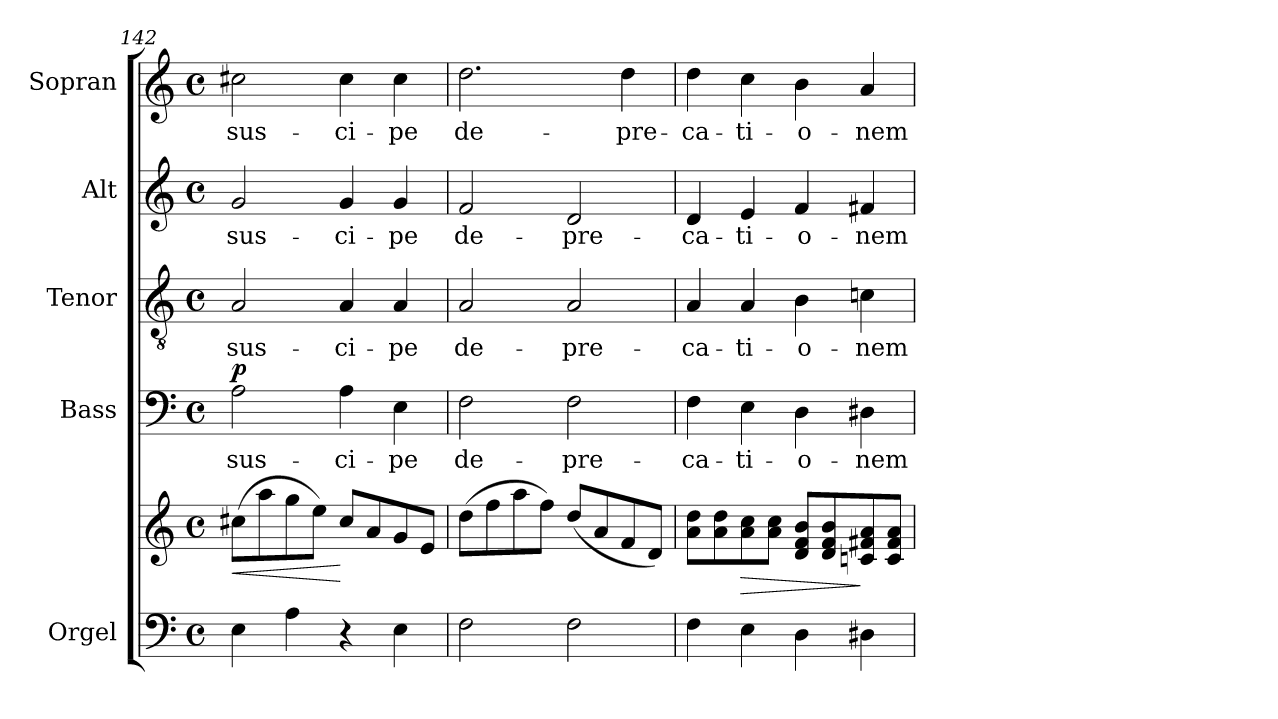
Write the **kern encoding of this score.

**kern	**kern	**dynam	**kern	**text	**dynam	**kern	**text	**kern	**text	**kern	**text
*part5	*part5	*part5	*part4	*part4	*part4	*part3	*part3	*part2	*part2	*part1	*part1
*staff6	*staff5	*staff5/6	*staff4	*staff4	*staff4	*staff3	*staff3	*staff2	*staff2	*staff1	*staff1
*I"Orgel	*	*	*I"Bass	*	*	*I"Tenor	*	*I"Alt	*	*I"Sopran	*
*I'Org.	*	*	*I'B.	*	*	*I'T.	*	*I'A.	*	*I'S.	*
*clefF4	*clefG2	*	*clefF4	*	*	*clefGv2	*	*clefG2	*	*clefG2	*
*k[]	*k[]	*	*k[]	*	*	*k[]	*	*k[]	*	*k[]	*
*C:	*C:	*	*C:	*	*	*C:	*	*C:	*	*C:	*
*M4/4	*M4/4	*	*M4/4	*	*	*M4/4	*	*M4/4	*	*M4/4	*
*met(c)	*met(c)	*	*met(c)	*	*	*met(c)	*	*met(c)	*	*met(c)	*
=142	=142	=142	=142	=142	=142	=142	=142	=142	=142	=142	=142
!	!	!LO:HP:b	!	!LO:LY:b	!LO:DY:a	!	!LO:LY:b	!	!LO:LY:b	!	!LO:LY:b
4E\	(>8cc#X\L	<	2A\	sus-	p	2A/	sus-	2g/	sus-	2cc#X\	sus-
.	8aa\	.	.	.	.	.	.	.	.	.	.
4A\	8gg\	.	.	.	.	.	.	.	.	.	.
.	8ee\J)	.	.	.	.	.	.	.	.	.	.
!	!	!	!	!LO:LY:b	!	!	!LO:LY:b	!	!LO:LY:b	!	!LO:LY:b
4r	8cc#/L	[	4A\	-ci-	.	4A/	-ci-	4g/	-ci-	4cc#\	-ci-
.	8a/	.	.	.	.	.	.	.	.	.	.
!	!	!	!	!LO:LY:b	!	!	!LO:LY:b	!	!LO:LY:b	!	!LO:LY:b
4E\	8g/	.	4E\	-pe	.	4A/	-pe	4g/	-pe	4cc#\	-pe
.	8e/J	.	.	.	.	.	.	.	.	.	.
=143	=143	=143	=143	=143	=143	=143	=143	=143	=143	=143	=143
!	!	!	!	!LO:LY:b	!	!	!LO:LY:b	!	!LO:LY:b	!	!LO:LY:b
2F\	(>8dd\L	.	2F\	de-	.	2A/	de-	2f/	de-	2.dd\	de-
.	8ff\	.	.	.	.	.	.	.	.	.	.
.	8aa\	.	.	.	.	.	.	.	.	.	.
.	8ff\J)	.	.	.	.	.	.	.	.	.	.
!	!	!	!	!LO:LY:b	!	!	!LO:LY:b	!	!LO:LY:b	!	!
2F\	(<8dd/L	.	2F\	-pre-	.	2A/	-pre-	2d/	-pre-	.	.
.	8a/	.	.	.	.	.	.	.	.	.	.
!	!	!	!	!	!	!	!	!	!	!	!LO:LY:b
.	8f/	.	.	.	.	.	.	.	.	4dd\	-pre-
.	8d/J)	.	.	.	.	.	.	.	.	.	.
=144	=144	=144	=144	=144	=144	=144	=144	=144	=144	=144	=144
!	!	!	!	!LO:LY:b	!	!	!LO:LY:b	!	!LO:LY:b	!	!LO:LY:b
4F\	8a\ 8dd\L	.	4F\	-ca-	.	4A/	-ca-	4d/	-ca-	4dd\	-ca-
.	8a\ 8dd\	.	.	.	.	.	.	.	.	.	.
!	!	!LO:HP:b	!	!LO:LY:b	!	!	!LO:LY:b	!	!LO:LY:b	!	!LO:LY:b
4E\	8a\ 8cc\	>	4E\	-ti-	.	4A/	-ti-	4e/	-ti-	4cc\	-ti-
.	8a\ 8cc\J	.	.	.	.	.	.	.	.	.	.
!	!	!	!	!LO:LY:b	!	!	!LO:LY:b	!	!LO:LY:b	!	!LO:LY:b
4D\	8d/ 8f/ 8b/L	.	4D\	-o-	.	4B\	-o-	4f/	-o-	4b\	-o-
.	8d/ 8f/ 8b/	.	.	.	.	.	.	.	.	.	.
!	!	!	!	!LO:LY:b	!	!	!LO:LY:b	!	!LO:LY:b	!	!LO:LY:b
4D#X\	8cn/ 8f#X/ 8a/	]	4D#X\	-nem	.	4cn\	-nem	4f#X/	-nem	4a/	-nem
.	8c/ 8f#/ 8a/J	.	.	.	.	.	.	.	.	.	.
=	=	=	=	=	=	=	=	=	=	=	=
*-	*-	*-	*-	*-	*-	*-	*-	*-	*-	*-	*-
